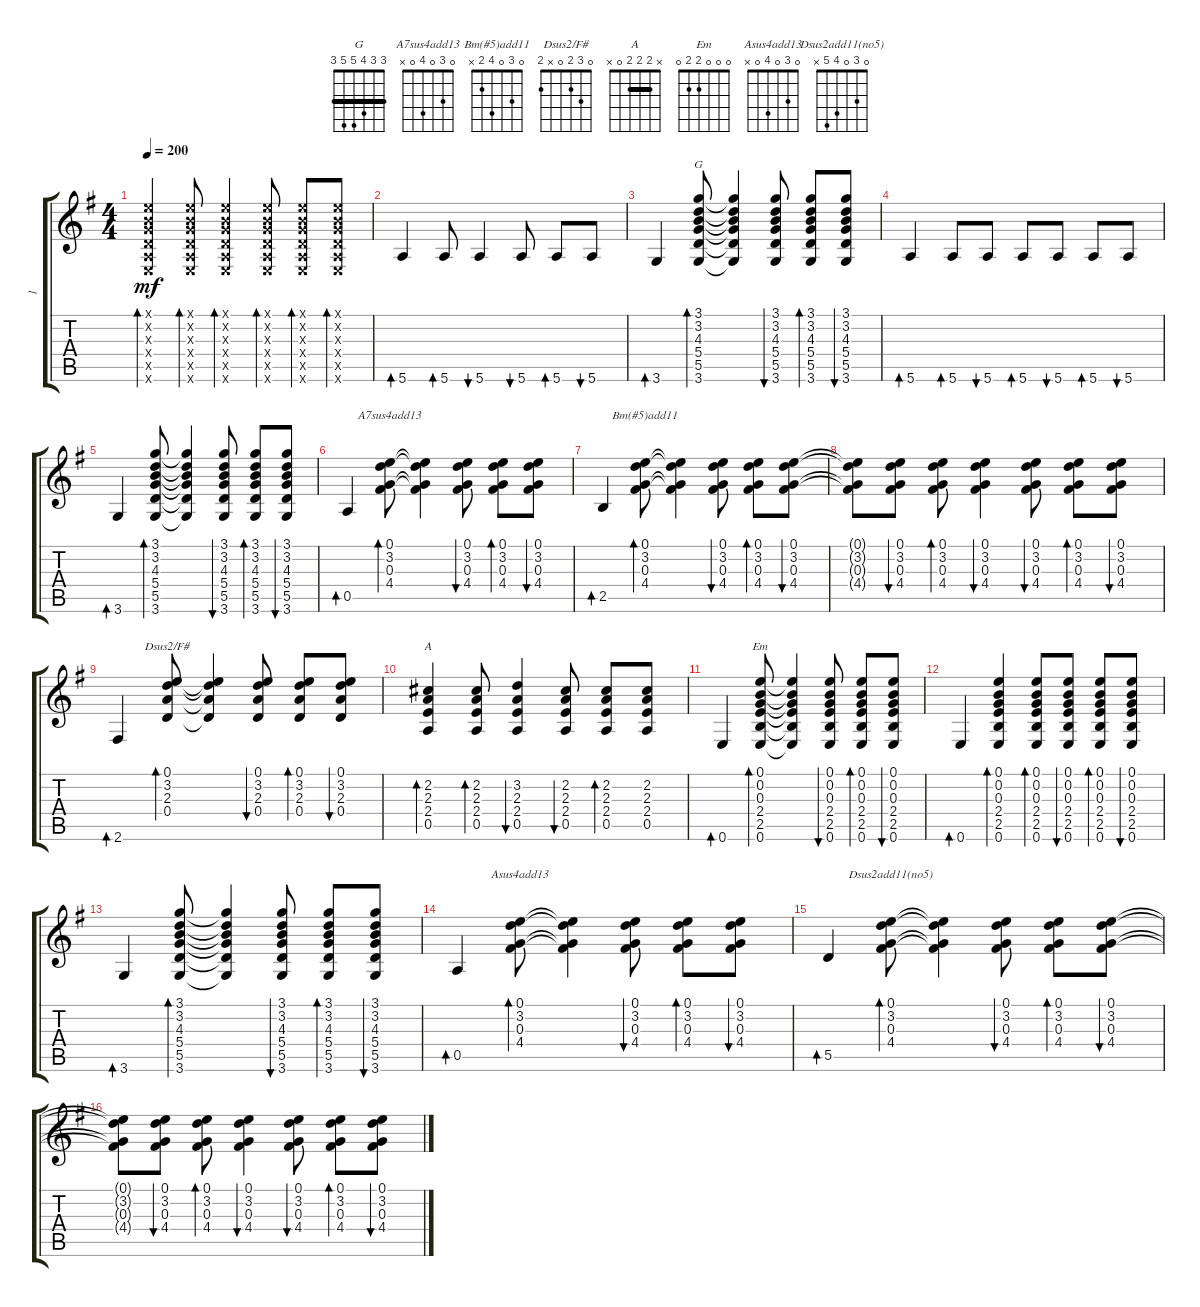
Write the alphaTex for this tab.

\track ("1" "1") {instrument acousticguitarsteel}
\staff {score tabs}
\tuning (E4 B3 G3 D3 A2 E2) {hide}
\chord ("G" 3 3 4 5 5 3) {barre 3}
\chord ("A7sus4add13" 0 3 0 4 0 x)
\chord ("Bm(#5)add11" 0 3 0 4 2 x)
\chord ("Dsus2/F#" 0 3 2 0 x 2)
\chord ("A" x 2 2 2 0 x) {barre 2}
\chord ("Em" 0 0 0 2 2 0)
\chord ("Asus4add13" 0 3 0 4 0 x)
\chord ("Dsus2add11(no5)" 0 3 0 4 5 x)
\ts (4 4)
\tempo 200
\clef g2
\ks g
(0.1{x} 0.2{x} 0.3{x} 0.4{x} 0.5{x} 0.6{x}).4{bd 30 dy mf instrument acousticguitarsteel} (0.1{x} 0.2{x} 0.3{x} 0.4{x} 0.5{x} 0.6{x}).8{bd 30} (0.1{x} 0.2{x} 0.3{x} 0.4{x} 0.5{x} 0.6{x}).4{bd 30} (0.1{x} 0.2{x} 0.3{x} 0.4{x} 0.5{x} 0.6{x}).8{bd 30} (0.1{x} 0.2{x} 0.3{x} 0.4{x} 0.5{x} 0.6{x}).8{bd 30} (0.1{x} 0.2{x} 0.3{x} 0.4{x} 0.5{x} 0.6{x}).8{bd 30} |
5.6.4{bd 30} 5.6.8{bd 30} 5.6.4{bu 30} 5.6.8{bu 30} 5.6.8{bd 30} 5.6.8{bu 30} |
3.6.4{bd 30} (3.1 3.2 4.3 5.4 5.5 3.6).8{bd 30 ch "G"} (3.1{t} 3.2{t} 4.3{t} 5.4{t} 5.5{t} 3.6{t}).4 (3.1 3.2 4.3 5.4 5.5 3.6).8{bu 30} (3.1 3.2 4.3 5.4 5.5 3.6).8{bd 30} (3.1 3.2 4.3 5.4 5.5 3.6).8{bu 30} |
5.6.4{bd 30} 5.6.8{bd 30} 5.6.8{bu 30} 5.6.8{bd 30} 5.6.8{bu 30} 5.6.8{bd 30} 5.6.8{bu 30} |
3.6.4{bd 30} (3.1 3.2 4.3 5.4 5.5 3.6).8{bd 30} (3.1{t} 3.2{t} 4.3{t} 5.4{t} 5.5{t} 3.6{t}).4 (3.1 3.2 4.3 5.4 5.5 3.6).8{bu 30} (3.1 3.2 4.3 5.4 5.5 3.6).8{bd 30} (3.1 3.2 4.3 5.4 5.5 3.6).8{bu 30} |
0.5.4{bd 30} (0.1 3.2 0.3 4.4).8{bd 30 ch "A7sus4add13"} (0.1{t} 3.2{t} 0.3{t} 4.4{t}).4 (0.1 3.2 0.3 4.4).8{bu 30} (0.1 3.2 0.3 4.4).8{bd 30} (0.1 3.2 0.3 4.4).8{bu 30} |
2.5.4{bd 30} (0.1 3.2 0.3 4.4).8{bd 30 ch "Bm(#5)add11"} (0.1{t} 3.2{t} 0.3{t} 4.4{t}).4 (0.1 3.2 0.3 4.4).8{bu 30} (0.1 3.2 0.3 4.4).8{bd 30} (0.1 3.2 0.3 4.4).8{bu 30} |
(0.1{t} 3.2{t} 0.3{t} 4.4{t}).8 (0.1 3.2 0.3 4.4).8{bu 30} (0.1 3.2 0.3 4.4).8{bd 30} (0.1 3.2 0.3 4.4).4{bu 30} (0.1 3.2 0.3 4.4).8{bu 30} (0.1 3.2 0.3 4.4).8{bd 30} (0.1 3.2 0.3 4.4).8{bu 30} |
2.6.4{bd 30} (0.1 3.2 2.3 0.4).8{bd 30 ch "Dsus2/F#"} (0.1{t} 3.2{t} 2.3{t} 0.4{t}).4 (0.1 3.2 2.3 0.4).8{bu 30} (0.1 3.2 2.3 0.4).8{bd 30} (0.1 3.2 2.3 0.4).8{bu 30} |
(2.2 2.3 2.4 0.5).4{bd 30 ch "A"} (2.2 2.3 2.4 0.5).8{bd 30} (3.2 2.3 2.4 0.5).4{bu 30} (2.2 2.3 2.4 0.5).8{bu 30} (2.2 2.3 2.4 0.5).8{bd 30} (2.2 2.3 2.4 0.5).8 |
0.6.4{bd 30} (0.1 0.2 0.3 2.4 2.5 0.6).8{bd 30 ch "Em"} (0.1{t} 0.2{t} 0.3{t} 2.4{t} 2.5{t} 0.6{t}).4 (0.1 0.2 0.3 2.4 2.5 0.6).8{bu 30} (0.1 0.2 0.3 2.4 2.5 0.6).8{bd 30} (0.1 0.2 0.3 2.4 2.5 0.6).8{bu 30} |
0.6.4{bd 30} (0.1 0.2 0.3 2.4 2.5 0.6).4{bd 30} (0.1 0.2 0.3 2.4 2.5 0.6).8{bd 30} (0.1 0.2 0.3 2.4 2.5 0.6).8{bu 30} (0.1 0.2 0.3 2.4 2.5 0.6).8{bd 30} (0.1 0.2 0.3 2.4 2.5 0.6).8{bu 30} |
3.6.4{bd 30} (3.1 3.2 4.3 5.4 5.5 3.6).8{bd 30} (3.1{t} 3.2{t} 4.3{t} 5.4{t} 5.5{t} 3.6{t}).4 (3.1 3.2 4.3 5.4 5.5 3.6).8{bu 30} (3.1 3.2 4.3 5.4 5.5 3.6).8{bd 30} (3.1 3.2 4.3 5.4 5.5 3.6).8{bu 30} |
0.5.4{bd 30} (0.1 3.2 0.3 4.4).8{bd 30 ch "Asus4add13"} (0.1{t} 3.2{t} 0.3{t} 4.4{t}).4 (0.1 3.2 0.3 4.4).8{bu 30} (0.1 3.2 0.3 4.4).8{bd 30} (0.1 3.2 0.3 4.4).8{bu 30} |
5.5.4{bd 30} (0.1 3.2 0.3 4.4).8{bd 30 ch "Dsus2add11(no5)"} (0.1{t} 3.2{t} 0.3{t} 4.4{t}).4 (0.1 3.2 0.3 4.4).8{bu 30} (0.1 3.2 0.3 4.4).8{bd 30} (0.1 3.2 0.3 4.4).8{bu 30} |
(0.1{t} 3.2{t} 0.3{t} 4.4{t}).8 (0.1 3.2 0.3 4.4).8{bu 30} (0.1 3.2 0.3 4.4).8{bd 30} (0.1 3.2 0.3 4.4).4{bu 30} (0.1 3.2 0.3 4.4).8{bu 30} (0.1 3.2 0.3 4.4).8{bd 30} (0.1 3.2 0.3 4.4).8{bu 30}
